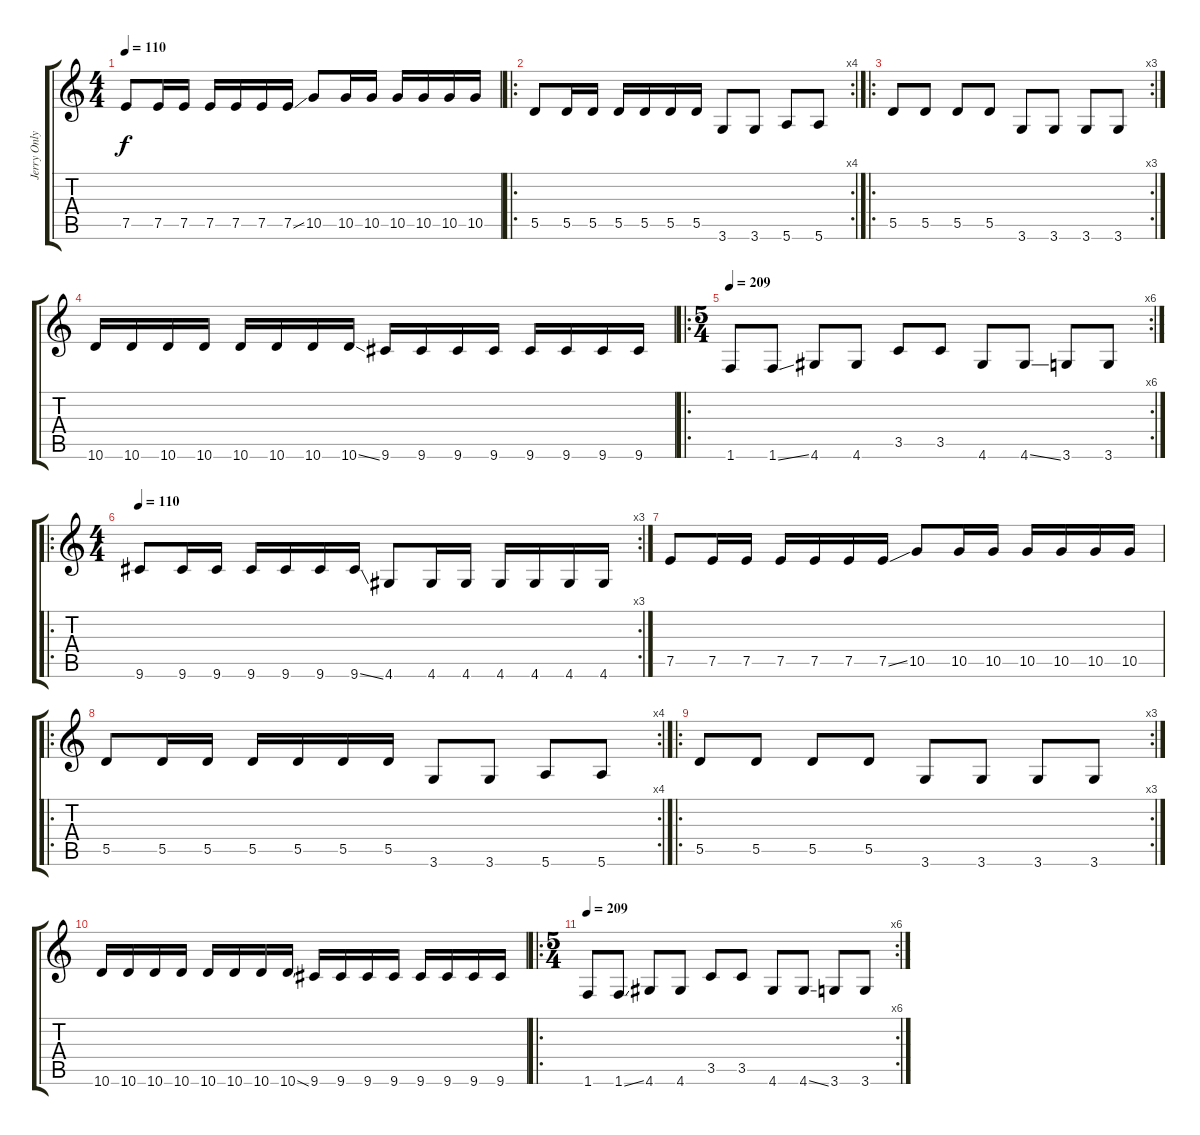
\track ("Jerry Only" "Jerry Only") {instrument electricbassfinger}
\staff {score tabs}
\tuning (E4 B3 G3 D3 A2 E2) {hide}
\ts (4 4)
\tempo 110
\clef g2
\ks c
7.5.8{dy f} 7.5.16 7.5.16 7.5.16 7.5.16 7.5.16 7.5{ss}.16 10.5.8 10.5.16 10.5.16 10.5.16 10.5.16 10.5.16 10.5.16 |
\ro
\rc 4
5.5.8 5.5.16 5.5.16 5.5.16 5.5.16 5.5.16 5.5.16 3.6.8 3.6.8 5.6.8 5.6.8 |
\ro
\rc 3
5.5.8 5.5.8 5.5.8 5.5.8 3.6.8 3.6.8 3.6.8 3.6.8 |
10.6.16 10.6.16 10.6.16 10.6.16 10.6.16 10.6.16 10.6.16 10.6{ss}.16 9.6.16 9.6.16 9.6.16 9.6.16 9.6.16 9.6.16 9.6.16 9.6.16 |
\ro
\rc 6
\ts (5 4)
\tempo 210
\tempo 209
1.6.8 1.6{ss}.8 4.6.8 4.6.8 3.5.8 3.5.8 4.6.8 4.6{ss}.8 3.6.8 3.6.8 |
\ro
\rc 3
\ts (4 4)
\tempo 110
9.6.8 9.6.16 9.6.16 9.6.16 9.6.16 9.6.16 9.6{ss}.16 4.6.8 4.6.16 4.6.16 4.6.16 4.6.16 4.6.16 4.6.16 |
7.5.8 7.5.16 7.5.16 7.5.16 7.5.16 7.5.16 7.5{ss}.16 10.5.8 10.5.16 10.5.16 10.5.16 10.5.16 10.5.16 10.5.16 |
\ro
\rc 4
5.5.8 5.5.16 5.5.16 5.5.16 5.5.16 5.5.16 5.5.16 3.6.8 3.6.8 5.6.8 5.6.8 |
\ro
\rc 3
5.5.8 5.5.8 5.5.8 5.5.8 3.6.8 3.6.8 3.6.8 3.6.8 |
10.6.16 10.6.16 10.6.16 10.6.16 10.6.16 10.6.16 10.6.16 10.6{ss}.16 9.6.16 9.6.16 9.6.16 9.6.16 9.6.16 9.6.16 9.6.16 9.6.16 |
\ro
\rc 6
\ts (5 4)
\tempo 210
\tempo 209
1.6.8 1.6{ss}.8 4.6.8 4.6.8 3.5.8 3.5.8 4.6.8 4.6{ss}.8 3.6.8 3.6.8
